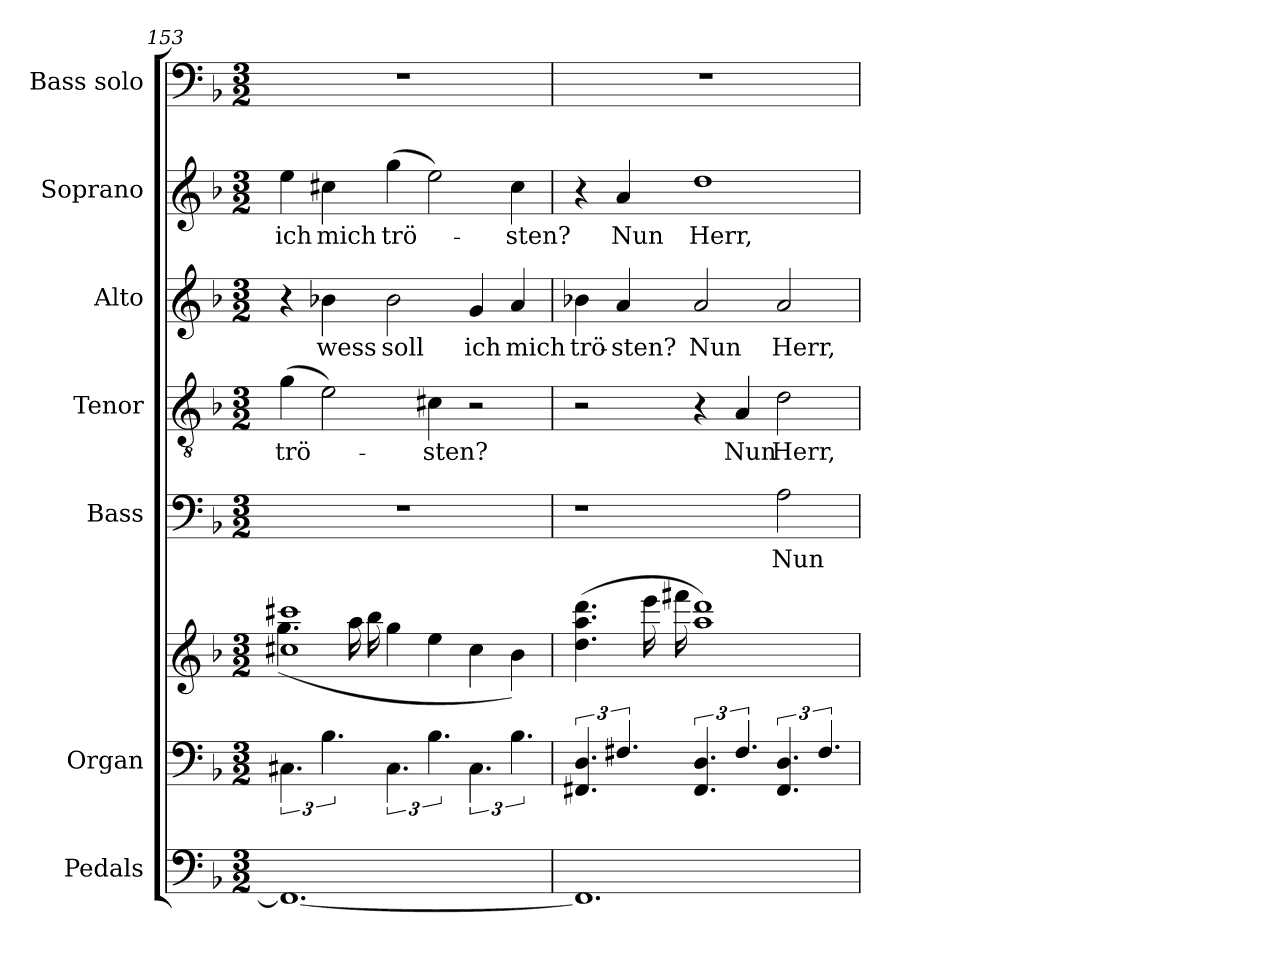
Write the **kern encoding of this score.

**kern	**kern	**kern	**kern	**text	**kern	**text	**kern	**text	**kern	**text	**kern
*part7	*part6	*part6	*part5	*part5	*part4	*part4	*part3	*part3	*part2	*part2	*part1
*staff8	*staff7	*staff6	*staff5	*staff5	*staff4	*staff4	*staff3	*staff3	*staff2	*staff2	*staff1
*I"Pedals	*I"Organ	*	*I"Bass	*	*I"Tenor	*	*I"Alto	*	*I"Soprano	*	*I"Bass solo
*I'Ped.	*I'Org.	*	*I'B.	*	*I'T.	*	*I'A.	*	*I'S.	*	*
!!LO:PB:g=z
*clefF4	*clefF4	*clefG2	*clefF4	*	*clefGv2	*	*clefG2	*	*clefG2	*	*clefF4
*	*	*	*	*	*ITrd7c12	*	*	*	*	*	*
*k[b-]	*k[b-]	*k[b-]	*k[b-]	*	*k[b-]	*	*k[b-]	*	*k[b-]	*	*k[b-]
*d:	*d:	*d:	*d:	*	*d:	*	*d:	*	*d:	*	*d:
*M3/2	*M3/2	*M3/2	*M3/2	*	*M3/2	*	*M3/2	*	*M3/2	*	*M3/2
=153	=153	=153	=153	=153	=153	=153	=153	=153	=153	=153	=153
*	*	*^	*	*	*	*	*	*	*	*	*
!	!	!	!	!LO:N:vis=1	!	!	!	!	!	!	!	!
!	!	!	!	!	!	!	!LO:LY:b:color=#000000	!	!	!	!	!
!	!	!	!	!	!	!	!	!	!	!	!LO:LY:b:color=#000000	!LO:N:vis=1
1.FF#i_	6.C#Xi\	1cc#Xi 1ccc#Xi	(4.ggi\	1.r	.	(4Gi\	trö-	4r	.	4eei\	ich	1.r
!	!	!	!	!	!	!	!	!	!LO:LY:b:color=#000000	!	!	!
!	!	!	!	!	!	!	!	!	!	!	!LO:LY:b:color=#000000	!
.	6.B-i\	.	.	.	.	2Ei\)	.	4b-Xi\	wess	4cc#Xi\	mich	.
.	.	.	16aai\	.	.	.	.	.	.	.	.	.
.	.	.	16bb-i\	.	.	.	.	.	.	.	.	.
!	!	!	!	!	!	!	!	!	!LO:LY:b:color=#000000	!	!	!
!	!	!	!	!	!	!	!	!	!	!	!LO:LY:b:color=#000000	!
.	6.C#i\	.	4ggi\	.	.	.	.	2b-i\	soll	(4ggi\	trö-	.
!	!	!	!	!	!	!	!LO:LY:b:color=#000000	!	!	!	!	!
.	6.B-i\	.	4eei\	.	.	4C#Xi\	-sten?	.	.	2eei\)	.	.
!	!	!	!	!	!	!	!	!	!LO:LY:b:color=#000000	!	!	!
.	6.C#i\	2ryy	4cc#i\	.	.	2r	.	4gi/	ich	.	.	.
!	!	!	!	!	!	!	!	!	!LO:LY:b:color=#000000	!	!	!
!	!	!	!	!	!	!	!	!	!	!	!LO:LY:b:color=#000000	!
.	6.B-i\	.	4b-i\)	.	.	.	.	4ai/	mich	4cc#i\	-sten?	.
*	*	*v	*v	*	*	*	*	*	*	*	*	*
=154	=154	=154	=154	=154	=154	=154	=154	=154	=154	=154	=154
*	*	*^	*	*	*	*	*	*	*	*	*
!	!	!	!	!	!	!	!	!	!LO:LY:b:color=#000000	!	!	!LO:N:vis=1
*	*	*v	*v	*	*	*	*	*	*	*	*	*
1.FF#i]	6.FF#Xi/ 6.Di	(4.ddi\ 4.aai 4.dddi	1r	.	2r	.	4b-Xi\	trö-	4r	.	1.r
!	!	!	!	!	!	!	!	!LO:LY:b:color=#000000	!	!	!
!	!	!	!	!	!	!	!	!	!	!LO:LY:b:color=#000000	!
.	6.F#Xi/	.	.	.	.	.	4ai/	-sten?	4ai/	Nun	.
.	.	16eeei\	.	.	.	.	.	.	.	.	.
.	.	16fff#Xi\	.	.	.	.	.	.	.	.	.
!	!	!	!	!	!	!	!	!LO:LY:b:color=#000000	!	!	!
!	!	!	!	!	!	!	!	!	!	!LO:LY:b:color=#000000	!
.	6.FF#i/ 6.Di	1aai 1dddi)	.	.	4r	.	2ai/	Nun	1ddi	Herr,	.
!	!	!	!	!	!	!LO:LY:b:color=#000000	!	!	!	!	!
.	6.F#i/	.	.	.	4AAi/	Nun	.	.	.	.	.
!	!	!	!	!LO:LY:b:color=#000000	!	!	!	!	!	!	!
!	!	!	!	!	!	!LO:LY:b:color=#000000	!	!	!	!	!
!	!	!	!	!	!	!	!	!LO:LY:b:color=#000000	!	!	!
.	6.FF#i/ 6.Di	.	2Ai\	Nun	2Di\	Herr,	2ai/	Herr,	.	.	.
.	6.F#i/	.	.	.	.	.	.	.	.	.	.
=	=	=	=	=	=	=	=	=	=	=	=
*-	*-	*-	*-	*-	*-	*-	*-	*-	*-	*-	*-
